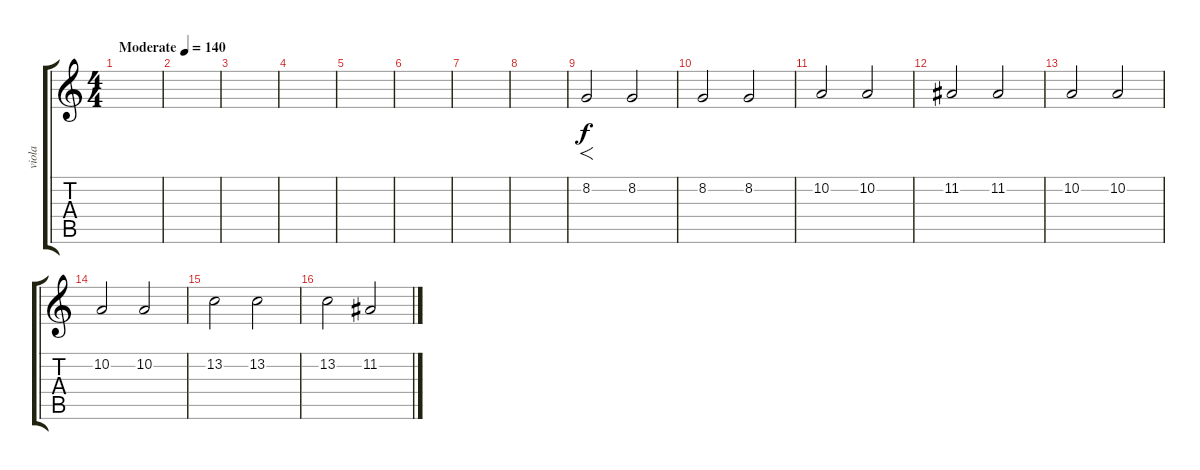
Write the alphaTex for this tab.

\track ("viola" "viola") {instrument viola}
\staff {score tabs}
\tuning (E4 B3 G3 D3 A2 E2) {hide}
\ts (4 4)
\tempo (140 "Moderate")
\clef g2
\ks c
|
|
|
|
|
|
|
|
8.2.2{f} 8.2.2 |
8.2.2 8.2.2 |
10.2.2 10.2.2 |
11.2.2 11.2.2 |
10.2.2 10.2.2 |
10.2.2 10.2.2 |
13.2.2 13.2.2 |
13.2.2 11.2.2
